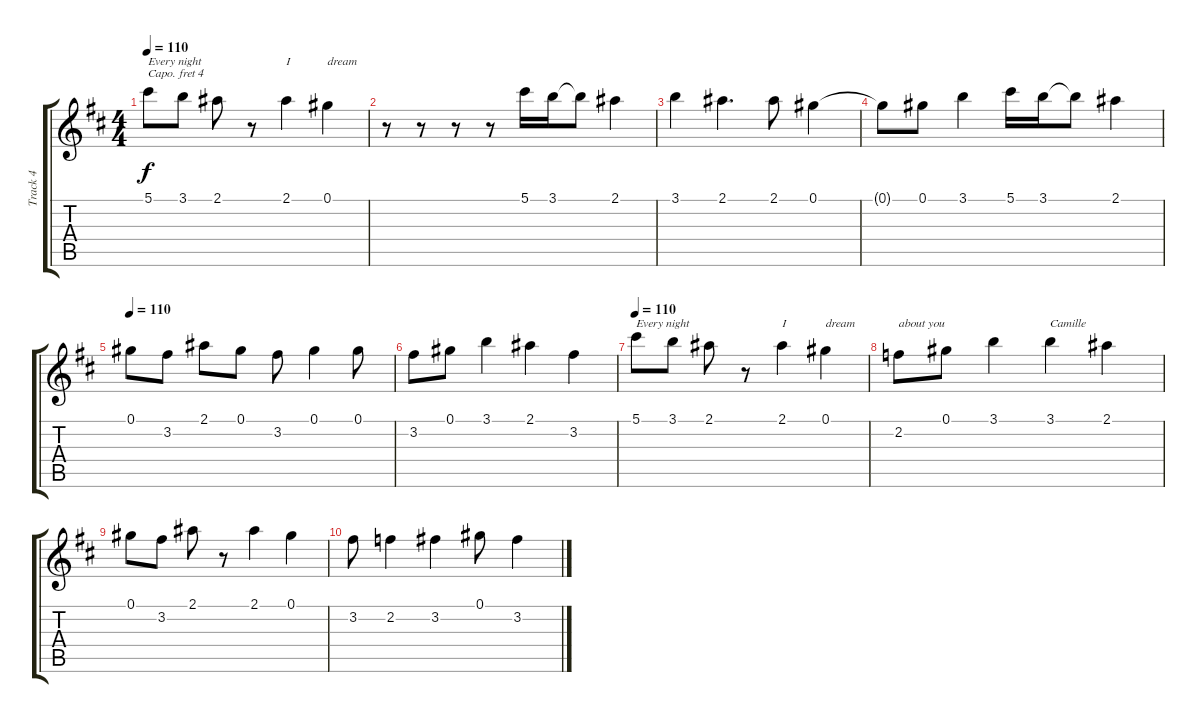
\track ("Track 4" "Track 4") {instrument acousticguitarsteel}
\staff {score tabs}
\capo 4
\tuning (E4 B3 G3 D3 A2 E2) {hide}
\ts (4 4)
\tempo 110
\clef g2
\ks d
5.1.8{txt "Every night" dy f} 3.1.8 2.1.8 r.8 2.1.4{txt "I"} 0.1.4{txt "dream"} |
r.8 r.8 r.8 r.8 5.1.16 3.1.16 3.1{t}.8 2.1.4 |
3.1.4 2.1.4{d} 2.1.8 0.1.4 |
0.1{t}.8 0.1.8 3.1.4 5.1.16 3.1.16 3.1{t}.8 2.1.4 |
\tempo 110
0.1.8 3.2.8 2.1.8 0.1.8 3.2.8 0.1.4 0.1.8 |
3.2.8 0.1.8 3.1.4 2.1.4 3.2.4 |
\tempo 110
5.1.8{txt "Every night"} 3.1.8 2.1.8 r.8 2.1.4{txt "I"} 0.1.4{txt "dream"} |
2.2.8{txt "about you"} 0.1.8 3.1.4 3.1.4{txt "Camille"} 2.1.4 |
0.1.8 3.2.8 2.1.8 r.8 2.1.4 0.1.4 |
3.2.8 2.2.4 3.2.4 0.1.8 3.2.4
